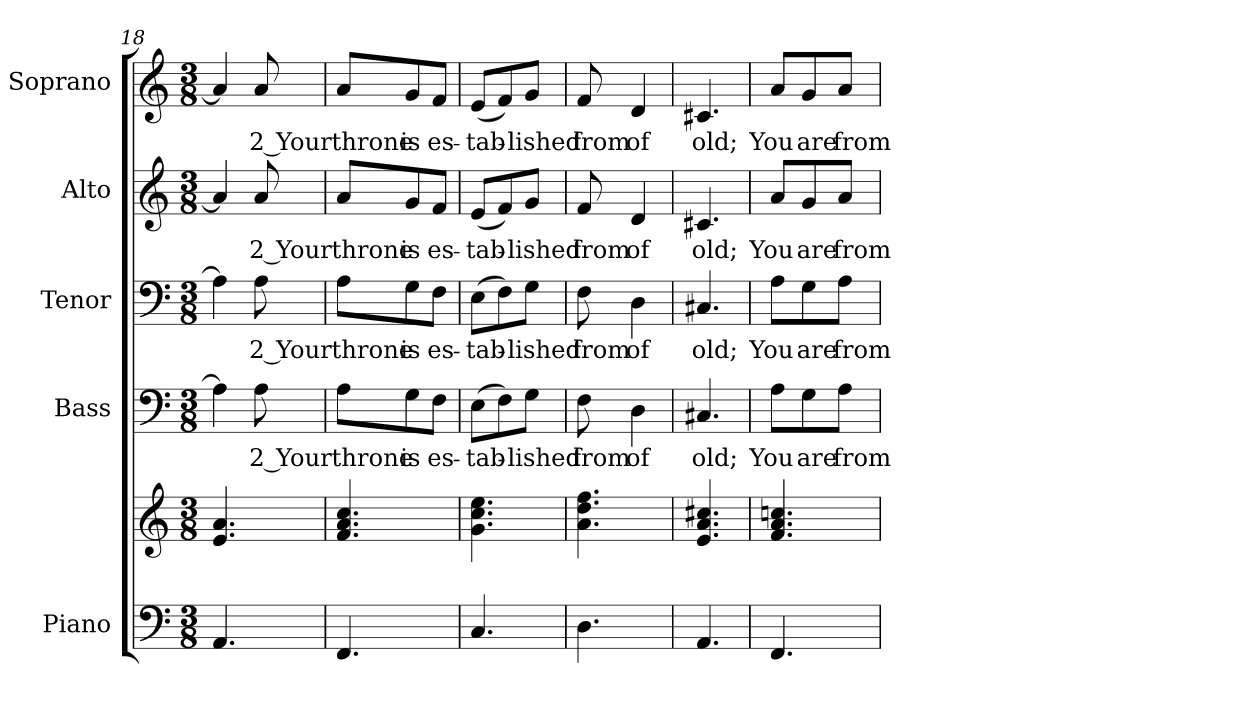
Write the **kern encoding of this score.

**kern	**kern	**kern	**text	**kern	**text	**kern	**text	**kern	**text
*part5	*part5	*part4	*part4	*part3	*part3	*part2	*part2	*part1	*part1
*staff6	*staff5	*staff4	*staff4	*staff3	*staff3	*staff2	*staff2	*staff1	*staff1
*I"Piano	*	*I"Bass	*	*I"Tenor	*	*I"Alto	*	*I"Soprano	*
*I'Pno.	*	*I'B.	*	*I'T.	*	*I'A.	*	*I'S.	*
*clefF4	*clefG2	*clefF4	*	*clefF4	*	*clefG2	*	*clefG2	*
*k[]	*k[]	*k[]	*	*k[]	*	*k[]	*	*k[]	*
*C:	*C:	*C:	*	*C:	*	*C:	*	*C:	*
*M3/8	*M3/8	*M3/8	*	*M3/8	*	*M3/8	*	*M3/8	*
=18	=18	=18	=18	=18	=18	=18	=18	=18	=18
4.AAi/	4.ei/ 4.ai	4Ai\]	.	4Ai\]	.	4ai/]	.	4ai/]	.
!	!	!	!LO:LY:b:color=#000000	!	!	!	!	!	!
!	!	!	!	!	!LO:LY:b:color=#000000	!	!	!	!
!	!	!	!	!	!	!	!LO:LY:b:color=#000000	!	!
!	!	!	!	!	!	!	!	!	!LO:LY:b:color=#000000
.	.	8Ai\	2 Your	8Ai\	2 Your	8ai/	2 Your	8ai/	2 Your
!!LO:PB:g=z
=19	=19	=19	=19	=19	=19	=19	=19	=19	=19
!	!	!	!LO:LY:b:color=#000000	!	!	!	!	!	!
!	!	!	!	!	!LO:LY:b:color=#000000	!	!	!	!
!	!	!	!	!	!	!	!LO:LY:b:color=#000000	!	!
!	!	!	!	!	!	!	!	!	!LO:LY:b:color=#000000
4.FFi/	4.fi/ 4.ai 4.cci	8Ai\L	throne	8Ai\L	throne	8ai/L	throne	8ai/L	throne
!	!	!	!LO:LY:b:color=#000000	!	!	!	!	!	!
!	!	!	!	!	!LO:LY:b:color=#000000	!	!	!	!
!	!	!	!	!	!	!	!LO:LY:b:color=#000000	!	!
!	!	!	!	!	!	!	!	!	!LO:LY:b:color=#000000
.	.	8Gi\	is	8Gi\	is	8gi/	is	8gi/	is
!	!	!	!LO:LY:b:color=#000000	!	!	!	!	!	!
!	!	!	!	!	!LO:LY:b:color=#000000	!	!	!	!
!	!	!	!	!	!	!	!LO:LY:b:color=#000000	!	!
!	!	!	!	!	!	!	!	!	!LO:LY:b:color=#000000
.	.	8Fi\J	es-	8Fi\J	es-	8fi/J	es-	8fi/J	es-
=20	=20	=20	=20	=20	=20	=20	=20	=20	=20
!	!	!	!LO:LY:b:color=#000000	!	!	!	!	!	!
!	!	!	!	!	!LO:LY:b:color=#000000	!	!	!	!
!	!	!	!	!	!	!	!LO:LY:b:color=#000000	!	!
!	!	!	!	!	!	!	!	!	!LO:LY:b:color=#000000
4.Ci/	4.gi\ 4.cci 4.eei	(8Ei\L	-tab-	(8Ei\L	-tab-	(8ei/L	-tab-	(8ei/L	-tab-
.	.	8Fi\)	.	8Fi\)	.	8fi/)	.	8fi/)	.
!	!	!	!LO:LY:b:color=#000000	!	!	!	!	!	!
!	!	!	!	!	!LO:LY:b:color=#000000	!	!	!	!
!	!	!	!	!	!	!	!LO:LY:b:color=#000000	!	!
!	!	!	!	!	!	!	!	!	!LO:LY:b:color=#000000
.	.	8Gi\J	-lished	8Gi\J	-lished	8gi/J	-lished	8gi/J	-lished
=21	=21	=21	=21	=21	=21	=21	=21	=21	=21
!	!	!	!LO:LY:b:color=#000000	!	!	!	!	!	!
!	!	!	!	!	!LO:LY:b:color=#000000	!	!	!	!
!	!	!	!	!	!	!	!LO:LY:b:color=#000000	!	!
!	!	!	!	!	!	!	!	!	!LO:LY:b:color=#000000
4.Di\	4.ai\ 4.ddi 4.ffi	8Fi\	from	8Fi\	from	8fi/	from	8fi/	from
!	!	!	!LO:LY:b:color=#000000	!	!	!	!	!	!
!	!	!	!	!	!LO:LY:b:color=#000000	!	!	!	!
!	!	!	!	!	!	!	!LO:LY:b:color=#000000	!	!
!	!	!	!	!	!	!	!	!	!LO:LY:b:color=#000000
.	.	4Di\	of	4Di\	of	4di/	of	4di/	of
!!LO:PB:g=z
=22	=22	=22	=22	=22	=22	=22	=22	=22	=22
!	!	!	!LO:LY:b:color=#000000	!	!	!	!	!	!
!	!	!	!	!	!LO:LY:b:color=#000000	!	!	!	!
!	!	!	!	!	!	!	!LO:LY:b:color=#000000	!	!
!	!	!	!	!	!	!	!	!	!LO:LY:b:color=#000000
4.AAi/	4.ei/ 4.ai 4.cc#Xi	4.C#Xi/	old;	4.C#Xi/	old;	4.c#Xi/	old;	4.c#Xi/	old;
=23	=23	=23	=23	=23	=23	=23	=23	=23	=23
!	!	!	!LO:LY:b:color=#000000	!	!	!	!	!	!
!	!	!	!	!	!LO:LY:b:color=#000000	!	!	!	!
!	!	!	!	!	!	!	!LO:LY:b:color=#000000	!	!
!	!	!	!	!	!	!	!	!	!LO:LY:b:color=#000000
4.FFi/	4.fi/ 4.ai 4.ccni	8Ai\L	You	8Ai\L	You	8ai/L	You	8ai/L	You
!	!	!	!LO:LY:b:color=#000000	!	!	!	!	!	!
!	!	!	!	!	!LO:LY:b:color=#000000	!	!	!	!
!	!	!	!	!	!	!	!LO:LY:b:color=#000000	!	!
!	!	!	!	!	!	!	!	!	!LO:LY:b:color=#000000
.	.	8Gi\	are	8Gi\	are	8gi/	are	8gi/	are
!	!	!	!LO:LY:b:color=#000000	!	!	!	!	!	!
!	!	!	!	!	!LO:LY:b:color=#000000	!	!	!	!
!	!	!	!	!	!	!	!LO:LY:b:color=#000000	!	!
!	!	!	!	!	!	!	!	!	!LO:LY:b:color=#000000
.	.	8Ai\J	from	8Ai\J	from	8ai/J	from	8ai/J	from
=	=	=	=	=	=	=	=	=	=
*-	*-	*-	*-	*-	*-	*-	*-	*-	*-
